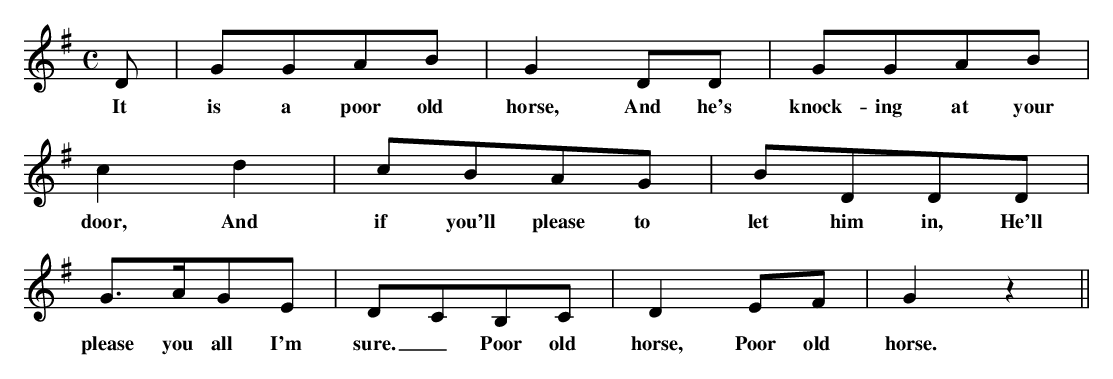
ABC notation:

X:1sk--sa
M:C
L:1/16
K:G
D2|G2G2A2B2|G4D2D2|G2G2A2B2|
w:It is a poor old horse, And he's knock-ing at your
c4d4|c2B2A2G2|B2D2D2D2|
w:door, And if you'll please to let him in, He'll
G3AG2E2|D2C2B,2C2|D4E2F2|G4z4||
w:please you all I'm sure._ Poor old horse, Poor old horse.
